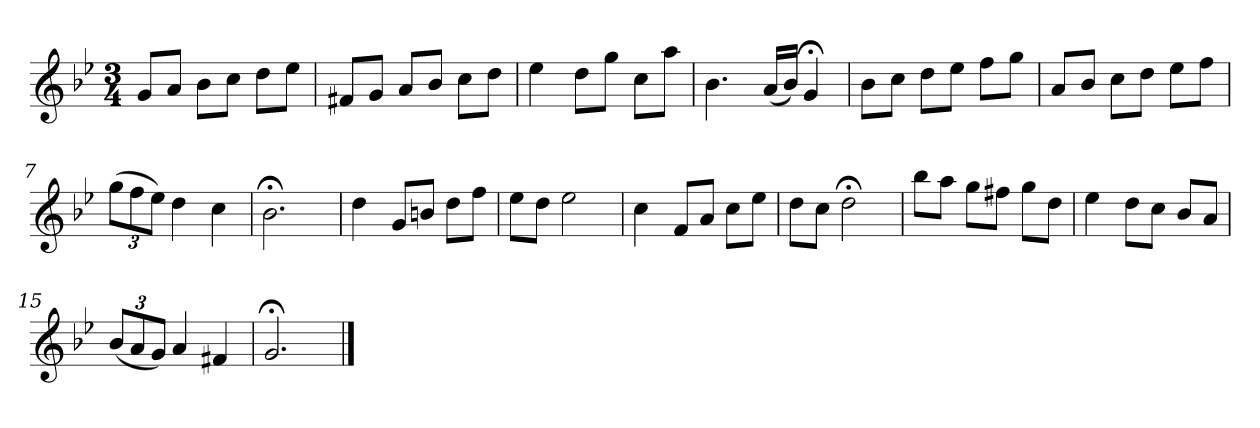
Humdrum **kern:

**kern
*part1
*staff1
*k[b-e-]
*g:
*M3/4
*MM120
=1
8gL
8aJ
8b-L
8ccJ
8ddL
8ee-J
=2
8f#XL
8gJ
8aL
8b-J
8ccL
8ddJ
=3
4ee-
8ddL
8ggJ
8ccL
8aaJ
=4
4.b-
(16aLL
16b-JJ)
4g;<
=5
8b-L
8ccJ
8ddL
8ee-J
8ffL
8ggJ
=6
8aL
8b-J
8ccL
8ddJ
8ee-L
8ffJ
=7
(12ggL
12ff
12ee-J)
4dd
4cc
=8
2.b-;<
=9
4dd
8gL
8bnJ
8ddL
8ffJ
=10
8ee-L
8ddJ
2ee-
=11
4cc
8fL
8aJ
8ccL
8ee-J
=12
8ddL
8ccJ
2dd;<
=13
8bb-L
8aaJ
8ggL
8ff#XJ
8ggL
8ddJ
=14
4ee-
8ddL
8ccJ
8b-L
8aJ
=15
(12b-L
12a
12gJ)
4a
4f#X
=16
2.g;<
==
*-
